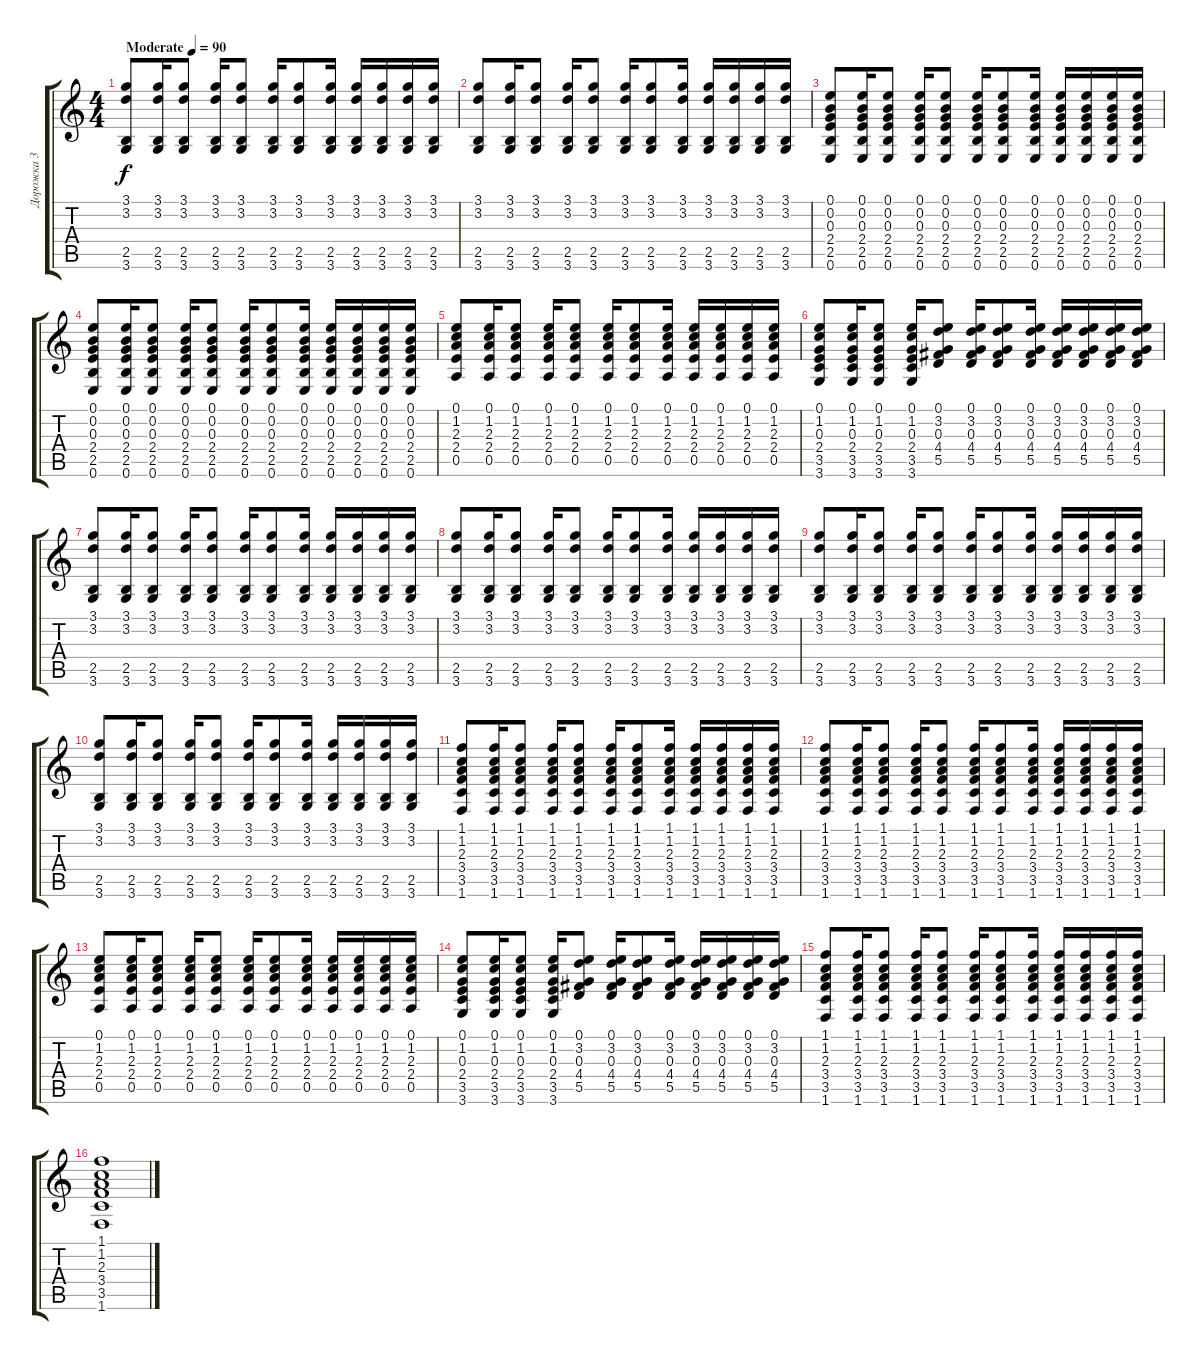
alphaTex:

\track ("Дорожка 3" "Дорожка 3") {instrument acousticguitarsteel}
\staff {score tabs}
\tuning (E4 B3 G3 D3 A2 E2) {hide}
\ts (4 4)
\tempo (90 "Moderate")
\clef g2
\ks c
(3.1 3.2 2.5 3.6).8{dy f instrument acousticguitarsteel} (3.1 3.2 2.5 3.6).16 (3.1 3.2 2.5 3.6).8 (3.1 3.2 2.5 3.6).16 (3.1 3.2 2.5 3.6).8 (3.1 3.2 2.5 3.6).16 (3.1 3.2 2.5 3.6).8 (3.1 3.2 2.5 3.6).16 (3.1 3.2 2.5 3.6).16 (3.1 3.2 2.5 3.6).16 (3.1 3.2 2.5 3.6).16 (3.1 3.2 2.5 3.6).16 |
(3.1 3.2 2.5 3.6).8 (3.1 3.2 2.5 3.6).16 (3.1 3.2 2.5 3.6).8 (3.1 3.2 2.5 3.6).16 (3.1 3.2 2.5 3.6).8 (3.1 3.2 2.5 3.6).16 (3.1 3.2 2.5 3.6).8 (3.1 3.2 2.5 3.6).16 (3.1 3.2 2.5 3.6).16 (3.1 3.2 2.5 3.6).16 (3.1 3.2 2.5 3.6).16 (3.1 3.2 2.5 3.6).16 |
(0.1 0.2 0.3 2.4 2.5 0.6).8 (0.1 0.2 0.3 2.4 2.5 0.6).16 (0.1 0.2 0.3 2.4 2.5 0.6).8 (0.1 0.2 0.3 2.4 2.5 0.6).16 (0.1 0.2 0.3 2.4 2.5 0.6).8 (0.1 0.2 0.3 2.4 2.5 0.6).16 (0.1 0.2 0.3 2.4 2.5 0.6).8 (0.1 0.2 0.3 2.4 2.5 0.6).16 (0.1 0.2 0.3 2.4 2.5 0.6).16 (0.1 0.2 0.3 2.4 2.5 0.6).16 (0.1 0.2 0.3 2.4 2.5 0.6).16 (0.1 0.2 0.3 2.4 2.5 0.6).16 |
(0.1 0.2 0.3 2.4 2.5 0.6).8 (0.1 0.2 0.3 2.4 2.5 0.6).16 (0.1 0.2 0.3 2.4 2.5 0.6).8 (0.1 0.2 0.3 2.4 2.5 0.6).16 (0.1 0.2 0.3 2.4 2.5 0.6).8 (0.1 0.2 0.3 2.4 2.5 0.6).16 (0.1 0.2 0.3 2.4 2.5 0.6).8 (0.1 0.2 0.3 2.4 2.5 0.6).16 (0.1 0.2 0.3 2.4 2.5 0.6).16 (0.1 0.2 0.3 2.4 2.5 0.6).16 (0.1 0.2 0.3 2.4 2.5 0.6).16 (0.1 0.2 0.3 2.4 2.5 0.6).16 |
(0.1 1.2 2.3 2.4 0.5).8 (0.1 1.2 2.3 2.4 0.5).16 (0.1 1.2 2.3 2.4 0.5).8 (0.1 1.2 2.3 2.4 0.5).16 (0.1 1.2 2.3 2.4 0.5).8 (0.1 1.2 2.3 2.4 0.5).16 (0.1 1.2 2.3 2.4 0.5).8 (0.1 1.2 2.3 2.4 0.5).16 (0.1 1.2 2.3 2.4 0.5).16 (0.1 1.2 2.3 2.4 0.5).16 (0.1 1.2 2.3 2.4 0.5).16 (0.1 1.2 2.3 2.4 0.5).16 |
(0.1 1.2 0.3 2.4 3.5 3.6).8 (0.1 1.2 0.3 2.4 3.5 3.6).16 (0.1 1.2 0.3 2.4 3.5 3.6).8 (0.1 1.2 0.3 2.4 3.5 3.6).16 (0.1 3.2 0.3 4.4 5.5).8 (0.1 3.2 0.3 4.4 5.5).16 (0.1 3.2 0.3 4.4 5.5).8 (0.1 3.2 0.3 4.4 5.5).16 (0.1 3.2 0.3 4.4 5.5).16 (0.1 3.2 0.3 4.4 5.5).16 (0.1 3.2 0.3 4.4 5.5).16 (0.1 3.2 0.3 4.4 5.5).16 |
(3.1 3.2 2.5 3.6).8 (3.1 3.2 2.5 3.6).16 (3.1 3.2 2.5 3.6).8 (3.1 3.2 2.5 3.6).16 (3.1 3.2 2.5 3.6).8 (3.1 3.2 2.5 3.6).16 (3.1 3.2 2.5 3.6).8 (3.1 3.2 2.5 3.6).16 (3.1 3.2 2.5 3.6).16 (3.1 3.2 2.5 3.6).16 (3.1 3.2 2.5 3.6).16 (3.1 3.2 2.5 3.6).16 |
(3.1 3.2 2.5 3.6).8 (3.1 3.2 2.5 3.6).16 (3.1 3.2 2.5 3.6).8 (3.1 3.2 2.5 3.6).16 (3.1 3.2 2.5 3.6).8 (3.1 3.2 2.5 3.6).16 (3.1 3.2 2.5 3.6).8 (3.1 3.2 2.5 3.6).16 (3.1 3.2 2.5 3.6).16 (3.1 3.2 2.5 3.6).16 (3.1 3.2 2.5 3.6).16 (3.1 3.2 2.5 3.6).16 |
(3.1 3.2 2.5 3.6).8 (3.1 3.2 2.5 3.6).16 (3.1 3.2 2.5 3.6).8 (3.1 3.2 2.5 3.6).16 (3.1 3.2 2.5 3.6).8 (3.1 3.2 2.5 3.6).16 (3.1 3.2 2.5 3.6).8 (3.1 3.2 2.5 3.6).16 (3.1 3.2 2.5 3.6).16 (3.1 3.2 2.5 3.6).16 (3.1 3.2 2.5 3.6).16 (3.1 3.2 2.5 3.6).16 |
(3.1 3.2 2.5 3.6).8 (3.1 3.2 2.5 3.6).16 (3.1 3.2 2.5 3.6).8 (3.1 3.2 2.5 3.6).16 (3.1 3.2 2.5 3.6).8 (3.1 3.2 2.5 3.6).16 (3.1 3.2 2.5 3.6).8 (3.1 3.2 2.5 3.6).16 (3.1 3.2 2.5 3.6).16 (3.1 3.2 2.5 3.6).16 (3.1 3.2 2.5 3.6).16 (3.1 3.2 2.5 3.6).16 |
(1.1 1.2 2.3 3.4 3.5 1.6).8 (1.1 1.2 2.3 3.4 3.5 1.6).16 (1.1 1.2 2.3 3.4 3.5 1.6).8 (1.1 1.2 2.3 3.4 3.5 1.6).16 (1.1 1.2 2.3 3.4 3.5 1.6).8 (1.1 1.2 2.3 3.4 3.5 1.6).16 (1.1 1.2 2.3 3.4 3.5 1.6).8 (1.1 1.2 2.3 3.4 3.5 1.6).16 (1.1 1.2 2.3 3.4 3.5 1.6).16 (1.1 1.2 2.3 3.4 3.5 1.6).16 (1.1 1.2 2.3 3.4 3.5 1.6).16 (1.1 1.2 2.3 3.4 3.5 1.6).16 |
(1.1 1.2 2.3 3.4 3.5 1.6).8 (1.1 1.2 2.3 3.4 3.5 1.6).16 (1.1 1.2 2.3 3.4 3.5 1.6).8 (1.1 1.2 2.3 3.4 3.5 1.6).16 (1.1 1.2 2.3 3.4 3.5 1.6).8 (1.1 1.2 2.3 3.4 3.5 1.6).16 (1.1 1.2 2.3 3.4 3.5 1.6).8 (1.1 1.2 2.3 3.4 3.5 1.6).16 (1.1 1.2 2.3 3.4 3.5 1.6).16 (1.1 1.2 2.3 3.4 3.5 1.6).16 (1.1 1.2 2.3 3.4 3.5 1.6).16 (1.1 1.2 2.3 3.4 3.5 1.6).16 |
(0.1 1.2 2.3 2.4 0.5).8 (0.1 1.2 2.3 2.4 0.5).16 (0.1 1.2 2.3 2.4 0.5).8 (0.1 1.2 2.3 2.4 0.5).16 (0.1 1.2 2.3 2.4 0.5).8 (0.1 1.2 2.3 2.4 0.5).16 (0.1 1.2 2.3 2.4 0.5).8 (0.1 1.2 2.3 2.4 0.5).16 (0.1 1.2 2.3 2.4 0.5).16 (0.1 1.2 2.3 2.4 0.5).16 (0.1 1.2 2.3 2.4 0.5).16 (0.1 1.2 2.3 2.4 0.5).16 |
(0.1 1.2 0.3 2.4 3.5 3.6).8 (0.1 1.2 0.3 2.4 3.5 3.6).16 (0.1 1.2 0.3 2.4 3.5 3.6).8 (0.1 1.2 0.3 2.4 3.5 3.6).16 (0.1 3.2 0.3 4.4 5.5).8 (0.1 3.2 0.3 4.4 5.5).16 (0.1 3.2 0.3 4.4 5.5).8 (0.1 3.2 0.3 4.4 5.5).16 (0.1 3.2 0.3 4.4 5.5).16 (0.1 3.2 0.3 4.4 5.5).16 (0.1 3.2 0.3 4.4 5.5).16 (0.1 3.2 0.3 4.4 5.5).16 |
(1.1 1.2 2.3 3.4 3.5 1.6).8 (1.1 1.2 2.3 3.4 3.5 1.6).16 (1.1 1.2 2.3 3.4 3.5 1.6).8 (1.1 1.2 2.3 3.4 3.5 1.6).16 (1.1 1.2 2.3 3.4 3.5 1.6).8 (1.1 1.2 2.3 3.4 3.5 1.6).16 (1.1 1.2 2.3 3.4 3.5 1.6).8 (1.1 1.2 2.3 3.4 3.5 1.6).16 (1.1 1.2 2.3 3.4 3.5 1.6).16 (1.1 1.2 2.3 3.4 3.5 1.6).16 (1.1 1.2 2.3 3.4 3.5 1.6).16 (1.1 1.2 2.3 3.4 3.5 1.6).16 |
(1.1 1.2 2.3 3.4 3.5 1.6).1
